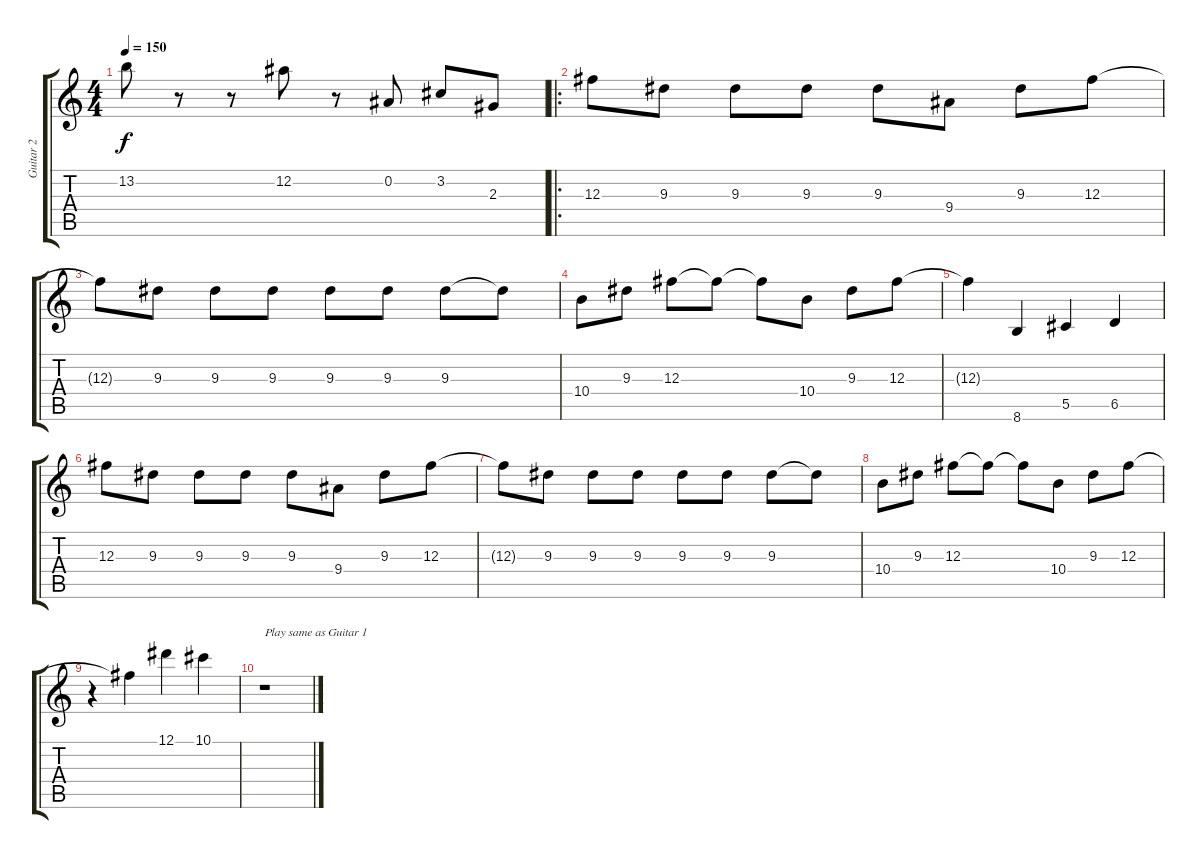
\track ("Guitar 2" "Guitar 2") {instrument overdrivenguitar}
\staff {score tabs}
\tuning (Eb4 Bb3 Gb3 Db3 Ab2 Eb2) {hide}
\ts (4 4)
\tempo 150
\clef g2
\ks c
13.2.8{dy f} r.8 r.8 12.2.8 r.8 0.2.8 3.2.8 2.3.8 |
\ro
12.3.8 9.3.8 9.3.8 9.3.8 9.3.8 9.4.8 9.3.8 12.3.8 |
12.3{t}.8 9.3.8 9.3.8 9.3.8 9.3.8 9.3.8 9.3.8 9.3{t}.8 |
10.4.8 9.3.8 12.3.8 12.3{t}.8 12.3{t}.8 10.4.8 9.3.8 12.3.8 |
12.3{t}.4 8.6.4 5.5.4 6.5.4 |
12.3.8 9.3.8 9.3.8 9.3.8 9.3.8 9.4.8 9.3.8 12.3.8 |
12.3{t}.8 9.3.8 9.3.8 9.3.8 9.3.8 9.3.8 9.3.8 9.3{t}.8 |
10.4.8 9.3.8 12.3.8 12.3{t}.8 12.3{t}.8 10.4.8 9.3.8 12.3.8 |
r.4 12.3{t}.4 12.1.4 10.1.4 |
r.1{txt "Play same as Guitar 1"}
